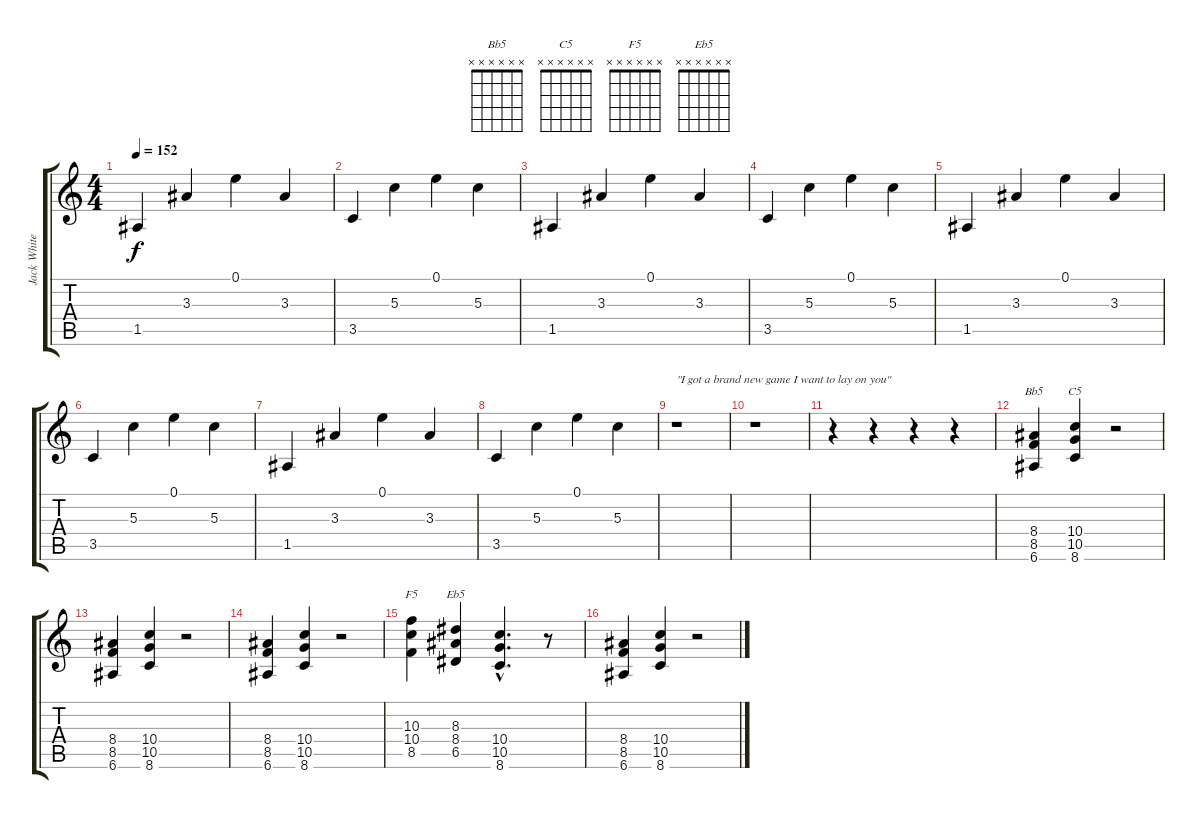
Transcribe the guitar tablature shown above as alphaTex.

\track ("Jack White" "Jack White") {instrument distortionguitar}
\staff {score tabs}
\tuning (E4 B3 G3 D3 A2 E2) {hide}
\chord ("Bb5" x x x x x x)
\chord ("C5" x x x x x x)
\chord ("F5" x x x x x x)
\chord ("Eb5" x x x x x x)
\ts (4 4)
\tempo 152
\clef g2
\ks c
1.5.4{dy f} 3.3.4 0.1.4 3.3.4 |
3.5.4 5.3.4 0.1.4 5.3.4 |
1.5.4 3.3.4 0.1.4 3.3.4 |
3.5.4 5.3.4 0.1.4 5.3.4 |
1.5.4 3.3.4 0.1.4 3.3.4 |
3.5.4{volume 3} 5.3.4 0.1.4 5.3.4 |
1.5.4 3.3.4 0.1.4 3.3.4 |
3.5.4 5.3.4 0.1.4 5.3.4 |
r.1{txt "\"I got a brand new game I want to lay on you\""} |
r.1 |
r.4 r.4 r.4 r.4 |
(8.4 8.5 6.6).4{ch "Bb5" volume 13 instrument distortionguitar} (10.4 10.5 8.6).4{ch "C5"} r.2 |
(8.4 8.5 6.6).4 (10.4 10.5 8.6).4 r.2 |
(8.4 8.5 6.6).4 (10.4 10.5 8.6).4 r.2 |
(10.3 10.4 8.5).4{ch "F5"} (8.3 8.4 6.5).4{ch "Eb5"} (10.4{hac} 10.5{hac} 8.6{hac}).4{d} r.8 |
(8.4 8.5 6.6).4 (10.4 10.5 8.6).4 r.2
